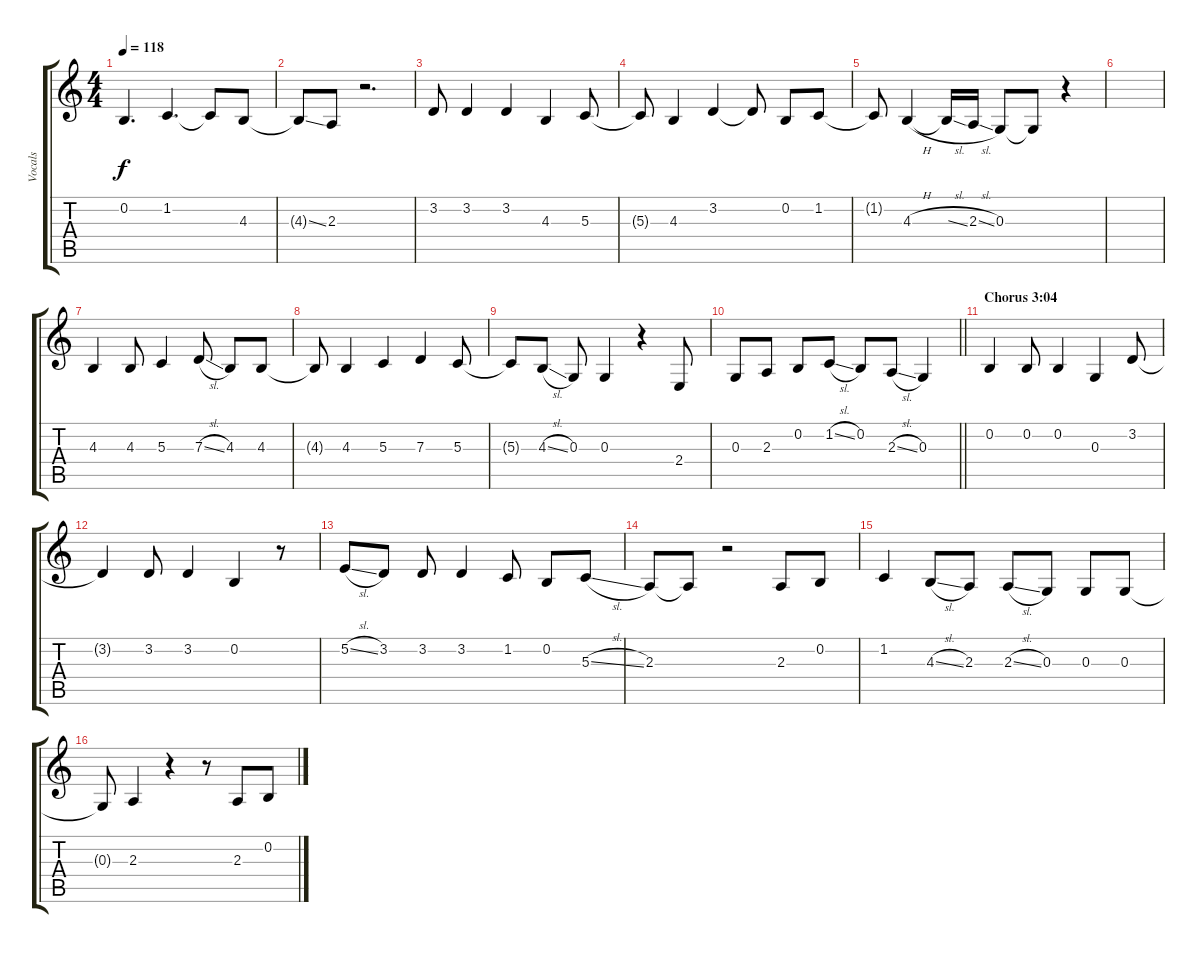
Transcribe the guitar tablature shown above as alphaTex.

\track ("Vocals" "Vocals") {instrument baritonesax}
\staff {score tabs}
\tuning (E4 B3 G3 D3 A2 E2) {hide}
\ts (4 4)
\tempo 118
\clef g2
\ks c
0.2{t}.4{d dy f} 1.2.4{d} 1.2{t}.8 4.3.8 |
4.3{ss t}.8 2.3.8 r.2{d} |
3.2.8 3.2.4 3.2.4 4.3.4 5.3.8 |
5.3{t}.8 4.3.4 3.2.4 3.2{t}.8 0.2.8 1.2.8 |
1.2{t}.8 4.3{h}.4 4.3{sl t}.16 2.3{sl}.16 0.3.8 0.3{t}.8 r.4 |
|
4.3.4 4.3.8 5.3.4 7.3{sl}.8 4.3.8 4.3.8 |
4.3{t}.8 4.3.4 5.3.4 7.3.4 5.3.8 |
5.3{t}.8 4.3{sl}.8 0.3.8 0.3.4 r.4 2.4.8 |
\barLineRight lightlight
0.3.8 2.3.8 0.2.8 1.2{sl}.8 0.2.8 2.3{sl}.8 0.3.4 |
\section ("" "Chorus 3:04")
0.2.4 0.2.8 0.2.4 0.3.4 3.2.8 |
3.2{t}.4 3.2.8 3.2.4 0.2.4 r.8 |
5.2{sl}.8 3.2.8 3.2.8 3.2.4 1.2.8 0.2.8 5.3{sl}.8 |
2.3.8 2.3{t}.8 r.2 2.3.8 0.2.8 |
1.2.4 4.3{sl}.8 2.3.8 2.3{sl}.8 0.3.8 0.3.8 0.3.8 |
0.3{t}.8 2.3.4 r.4 r.8 2.3.8 0.2.8
